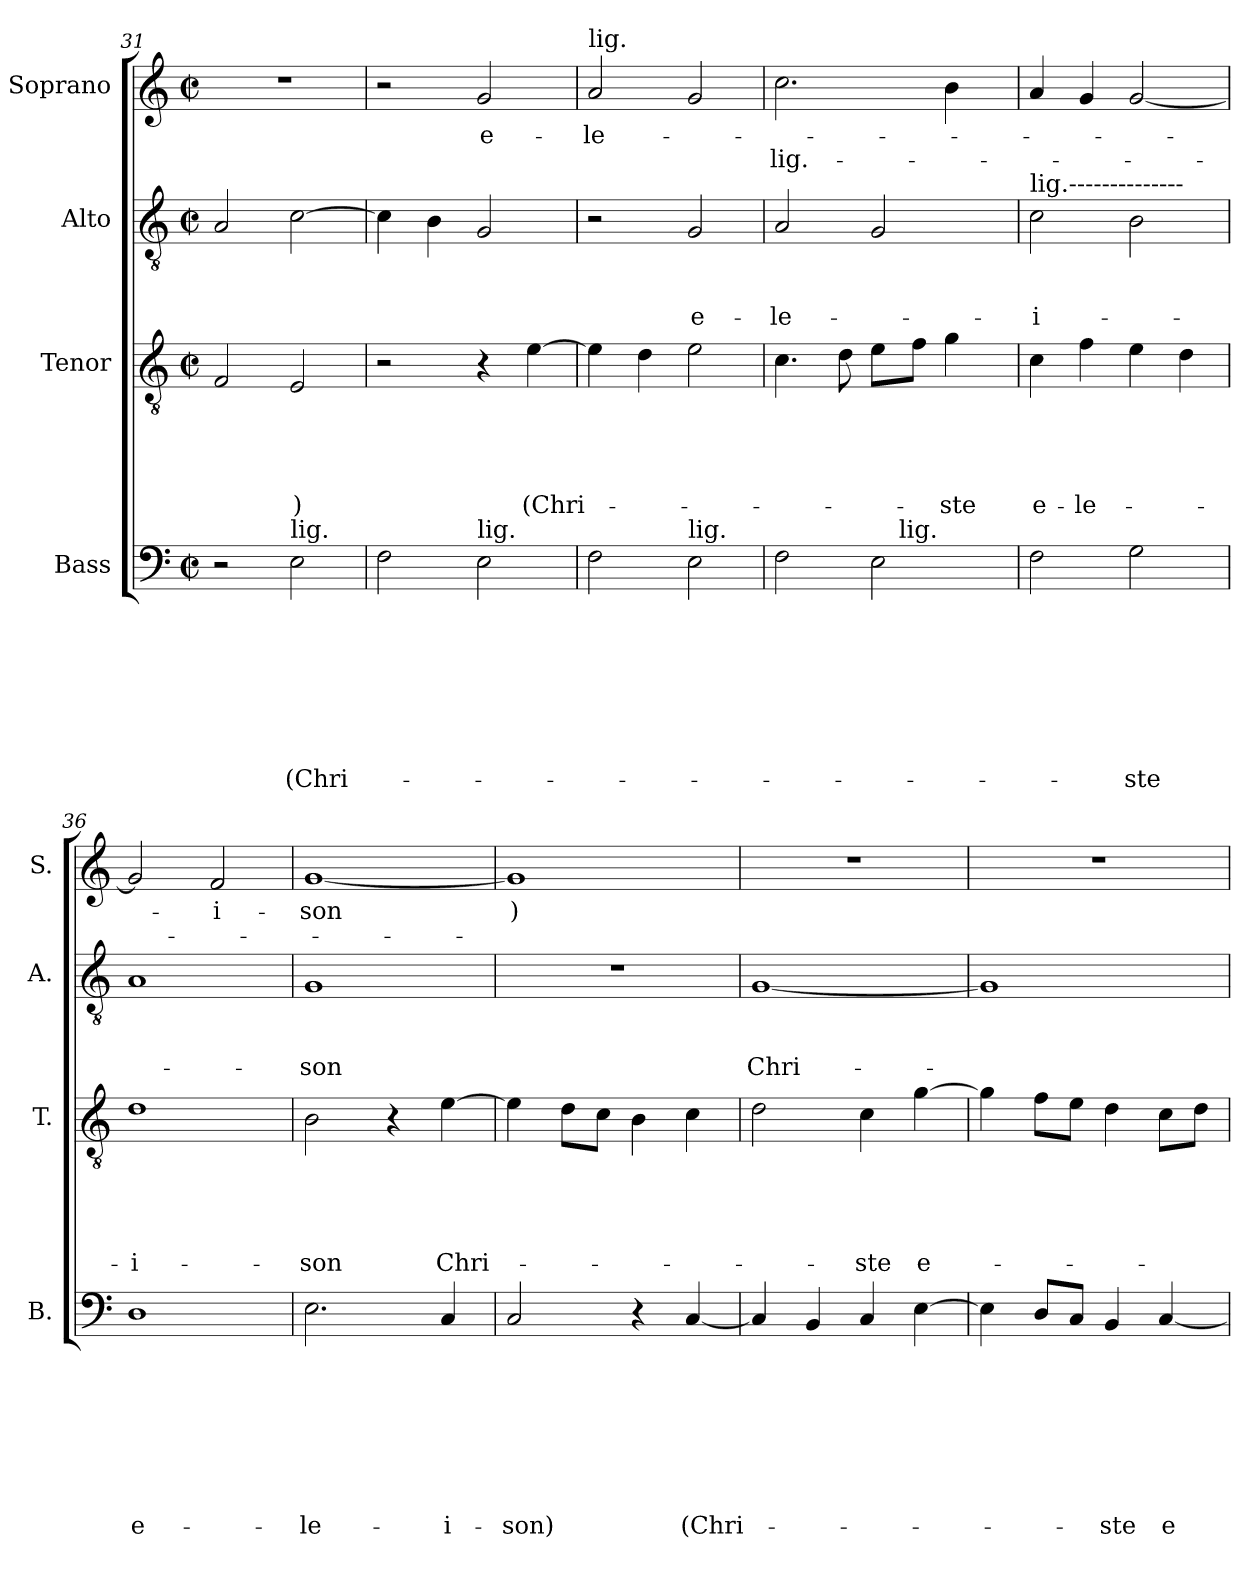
**kern	**text	**text	**text	**text	**text	**text	**text	**text	**kern	**text	**text	**text	**text	**text	**kern	**text	**text	**text	**kern	**text	**text
*part4	*part4	*part4	*part4	*part4	*part4	*part4	*part4	*part4	*part3	*part3	*part3	*part3	*part3	*part3	*part2	*part2	*part2	*part2	*part1	*part1	*part1
*staff4	*staff4	*staff4	*staff4	*staff4	*staff4	*staff4	*staff4	*staff4	*staff3	*staff3	*staff3	*staff3	*staff3	*staff3	*staff2	*staff2	*staff2	*staff2	*staff1	*staff1	*staff1
*I"Bass	*	*	*	*	*	*	*	*	*I"Tenor	*	*	*	*	*	*I"Alto	*	*	*	*I"Soprano	*	*
*I'B.	*	*	*	*	*	*	*	*	*I'T.	*	*	*	*	*	*I'A.	*	*	*	*I'S.	*	*
*clefF4	*	*	*	*	*	*	*	*	*clefGv2	*	*	*	*	*	*clefGv2	*	*	*	*clefG2	*	*
*k[]	*	*	*	*	*	*	*	*	*k[]	*	*	*	*	*	*k[]	*	*	*	*k[]	*	*
*C:	*	*	*	*	*	*	*	*	*C:	*	*	*	*	*	*C:	*	*	*	*C:	*	*
*M2/2	*	*	*	*	*	*	*	*	*M2/2	*	*	*	*	*	*M2/2	*	*	*	*M2/2	*	*
*met(c|)	*	*	*	*	*	*	*	*	*met(c|)	*	*	*	*	*	*met(c|)	*	*	*	*met(c|)	*	*
=31	=31	=31	=31	=31	=31	=31	=31	=31	=31	=31	=31	=31	=31	=31	=31	=31	=31	=31	=31	=31	=31
2r	.	.	.	.	.	.	.	.	2F/	.	.	.	.	.	2A/	.	.	.	1r	.	.
!LO:TX:a:t=lig.	!	!	!	!	!	!	!	!	!	!	!	!	!	!	!	!	!	!	!	!	!
!	!	!	!	!	!	!	!	!LO:LY:b	!	!	!	!	!	!LO:LY:b	!	!	!	!	!	!	!
2E\	.	.	.	.	.	.	.	(Chri-	2E/	.	.	.	.	)	[>2c\	.	.	.	.	.	.
=32	=32	=32	=32	=32	=32	=32	=32	=32	=32	=32	=32	=32	=32	=32	=32	=32	=32	=32	=32	=32	=32
2F\	.	.	.	.	.	.	.	.	2r	.	.	.	.	.	4c\]	.	.	.	2r	.	.
.	.	.	.	.	.	.	.	.	.	.	.	.	.	.	4B\	.	.	.	.	.	.
!LO:TX:a:t=lig.	!	!	!	!	!	!	!	!	!	!	!	!	!	!	!	!	!	!	!	!	!
!	!	!	!	!	!	!	!	!	!	!	!	!	!	!	!	!	!	!	!	!LO:LY:b	!
2E\	.	.	.	.	.	.	.	.	4r	.	.	.	.	.	2G/	.	.	.	2g/	e-	.
!	!	!	!	!	!	!	!	!	!	!	!	!	!	!LO:LY:b	!	!	!	!	!	!	!
.	.	.	.	.	.	.	.	.	[>4e\	.	.	.	.	(Chri-	.	.	.	.	.	.	.
=33	=33	=33	=33	=33	=33	=33	=33	=33	=33	=33	=33	=33	=33	=33	=33	=33	=33	=33	=33	=33	=33
!	!	!	!	!	!	!	!	!	!	!	!	!	!	!	!	!	!	!	!LO:TX:a:t=lig.	!	!
!	!	!	!	!	!	!	!	!	!	!	!	!	!	!	!	!	!	!	!	!LO:LY:b	!
2F\	.	.	.	.	.	.	.	.	4e\]	.	.	.	.	.	2r	.	.	.	2a/	-le-	.
.	.	.	.	.	.	.	.	.	4d\	.	.	.	.	.	.	.	.	.	.	.	.
!LO:TX:a:t=lig.	!	!	!	!	!	!	!	!	!	!	!	!	!	!	!	!	!	!	!	!	!
!	!	!	!	!	!	!	!	!	!	!	!	!	!	!	!	!	!	!LO:LY:b	!	!	!
2E\	.	.	.	.	.	.	.	.	2e\	.	.	.	.	.	2G/	.	.	e-	2g/	.	.
=34	=34	=34	=34	=34	=34	=34	=34	=34	=34	=34	=34	=34	=34	=34	=34	=34	=34	=34	=34	=34	=34
!	!	!	!	!	!	!	!	!	!	!	!	!	!	!	!	!	!	!LO:LY:b	!	!	!LO:LY:b
*^	*	*	*	*	*	*	*	*	*	*	*	*	*	*	*	*	*	*	*	*	*
2F\	2ryy	.	.	.	.	.	.	.	.	4.c\	.	.	.	.	.	2A/	.	.	-le-	2.cc\	.	lig.-
.	.	.	.	.	.	.	.	.	.	8d\	.	.	.	.	.	.	.	.	.	.	.	.
2E\	16.ryy	.	.	.	.	.	.	.	.	8e\L	.	.	.	.	.	2G/	.	.	.	.	.	.
!	!LO:TX:a:t=lig.	!	!	!	!	!	!	!	!	!	!	!	!	!	!	!	!	!	!	!	!	!
.	4ryy	.	.	.	.	.	.	.	.	.	.	.	.	.	.	.	.	.	.	.	.	.
.	.	.	.	.	.	.	.	.	.	8f\J	.	.	.	.	.	.	.	.	.	.	.	.
!	!	!	!	!	!	!	!	!	!	!	!	!	!	!	!LO:LY:b	!	!	!	!	!	!	!
.	.	.	.	.	.	.	.	.	.	4g\	.	.	.	.	-ste	.	.	.	.	4b\	.	.
.	8ryy	.	.	.	.	.	.	.	.	.	.	.	.	.	.	.	.	.	.	.	.	.
.	32ryy	.	.	.	.	.	.	.	.	.	.	.	.	.	.	.	.	.	.	.	.	.
=35	=35	=35	=35	=35	=35	=35	=35	=35	=35	=35	=35	=35	=35	=35	=35	=35	=35	=35	=35	=35	=35	=35
!	!	!	!	!	!	!	!	!	!	!	!	!	!	!	!	!LO:TX:a:t=lig.--------------	!	!	!	!	!	!
!	!	!	!	!	!	!	!	!	!	!	!	!	!	!	!LO:LY:b	!	!	!	!LO:LY:b:rj	!	!	!
*v	*v	*	*	*	*	*	*	*	*	*	*	*	*	*	*	*	*	*	*	*	*	*
2F\	.	.	.	.	.	.	.	.	4c\	.	.	.	.	e-	2c\	.	.	-i-	4a/	.	.
!	!	!	!	!	!	!	!	!	!	!	!	!	!	!LO:LY:b	!	!	!	!	!	!	!
.	.	.	.	.	.	.	.	.	4f\	.	.	.	.	-le-	.	.	.	.	4g/	.	.
!	!	!	!	!	!	!	!	!LO:LY:b	!	!	!	!	!	!	!	!	!	!	!	!	!
2G\	.	.	.	.	.	.	.	-ste	4e\	.	.	.	.	.	2B\	.	.	.	[>2g/	.	.
.	.	.	.	.	.	.	.	.	4d\	.	.	.	.	.	.	.	.	.	.	.	.
!!LO:PB:g=z
=36	=36	=36	=36	=36	=36	=36	=36	=36	=36	=36	=36	=36	=36	=36	=36	=36	=36	=36	=36	=36	=36
!	!	!	!	!	!	!	!	!LO:LY:b	!	!	!	!	!	!LO:LY:b	!	!	!	!	!	!	!
1D	.	.	.	.	.	.	.	e-	1d	.	.	.	.	-i-	1A	.	.	.	2g/]	.	.
!	!	!	!	!	!	!	!	!	!	!	!	!	!	!	!	!	!	!	!	!LO:LY:b	!
.	.	.	.	.	.	.	.	.	.	.	.	.	.	.	.	.	.	.	2f/	-i-	.
=37	=37	=37	=37	=37	=37	=37	=37	=37	=37	=37	=37	=37	=37	=37	=37	=37	=37	=37	=37	=37	=37
!	!	!	!	!	!	!	!	!LO:LY:b	!	!	!	!	!	!LO:LY:b	!	!	!	!LO:LY:b	!	!LO:LY:b	!
2.E\	.	.	.	.	.	.	.	-le-	2B\	.	.	.	.	-son	1G	.	.	-son	[<1g	-son	.
.	.	.	.	.	.	.	.	.	4r	.	.	.	.	.	.	.	.	.	.	.	.
!	!	!	!	!	!	!	!	!LO:LY:b	!	!	!	!	!	!LO:LY:b	!	!	!	!	!	!	!
4C/	.	.	.	.	.	.	.	-i-	[>4e\	.	.	.	.	Chri-	.	.	.	.	.	.	.
=38	=38	=38	=38	=38	=38	=38	=38	=38	=38	=38	=38	=38	=38	=38	=38	=38	=38	=38	=38	=38	=38
!	!	!	!	!	!	!	!	!LO:LY:b	!	!	!	!	!	!	!	!	!	!	!	!LO:LY:b:rj	!
2C/	.	.	.	.	.	.	.	-son)	4e\]	.	.	.	.	.	1r	.	.	.	1g]	)	.
.	.	.	.	.	.	.	.	.	8d\L	.	.	.	.	.	.	.	.	.	.	.	.
.	.	.	.	.	.	.	.	.	8c\J	.	.	.	.	.	.	.	.	.	.	.	.
4r	.	.	.	.	.	.	.	.	4B\	.	.	.	.	.	.	.	.	.	.	.	.
!	!	!	!	!	!	!	!	!LO:LY:b	!	!	!	!	!	!	!	!	!	!	!	!	!
[<4C/	.	.	.	.	.	.	.	(Chri-	4c\	.	.	.	.	.	.	.	.	.	.	.	.
=39	=39	=39	=39	=39	=39	=39	=39	=39	=39	=39	=39	=39	=39	=39	=39	=39	=39	=39	=39	=39	=39
!	!	!	!	!	!	!	!	!	!	!	!	!	!	!	!	!	!	!LO:LY:b	!	!	!
4C/]	.	.	.	.	.	.	.	.	2d\	.	.	.	.	.	[<1G	.	.	Chri-	1r	.	.
4BB/	.	.	.	.	.	.	.	.	.	.	.	.	.	.	.	.	.	.	.	.	.
!	!	!	!	!	!	!	!	!	!	!	!	!	!	!LO:LY:b	!	!	!	!	!	!	!
4C/	.	.	.	.	.	.	.	.	4c\	.	.	.	.	-ste	.	.	.	.	.	.	.
!	!	!	!	!	!	!	!	!	!	!	!	!	!	!LO:LY:b:rj	!	!	!	!	!	!	!
[>4E\	.	.	.	.	.	.	.	.	[>4g\	.	.	.	.	e-	.	.	.	.	.	.	.
=40	=40	=40	=40	=40	=40	=40	=40	=40	=40	=40	=40	=40	=40	=40	=40	=40	=40	=40	=40	=40	=40
4E\]	.	.	.	.	.	.	.	.	4g\]	.	.	.	.	.	1G]	.	.	.	1r	.	.
8D/L	.	.	.	.	.	.	.	.	8f\L	.	.	.	.	.	.	.	.	.	.	.	.
8C/J	.	.	.	.	.	.	.	.	8e\J	.	.	.	.	.	.	.	.	.	.	.	.
!	!	!	!	!	!	!	!	!LO:LY:b	!	!	!	!	!	!	!	!	!	!	!	!	!
4BB/	.	.	.	.	.	.	.	-ste	4d\	.	.	.	.	.	.	.	.	.	.	.	.
!	!	!	!	!	!	!	!	!LO:LY:b:rj	!	!	!	!	!	!	!	!	!	!	!	!	!
[<4C/	.	.	.	.	.	.	.	e-	8c\L	.	.	.	.	.	.	.	.	.	.	.	.
.	.	.	.	.	.	.	.	.	8d\J	.	.	.	.	.	.	.	.	.	.	.	.
=	=	=	=	=	=	=	=	=	=	=	=	=	=	=	=	=	=	=	=	=	=
*-	*-	*-	*-	*-	*-	*-	*-	*-	*-	*-	*-	*-	*-	*-	*-	*-	*-	*-	*-	*-	*-
